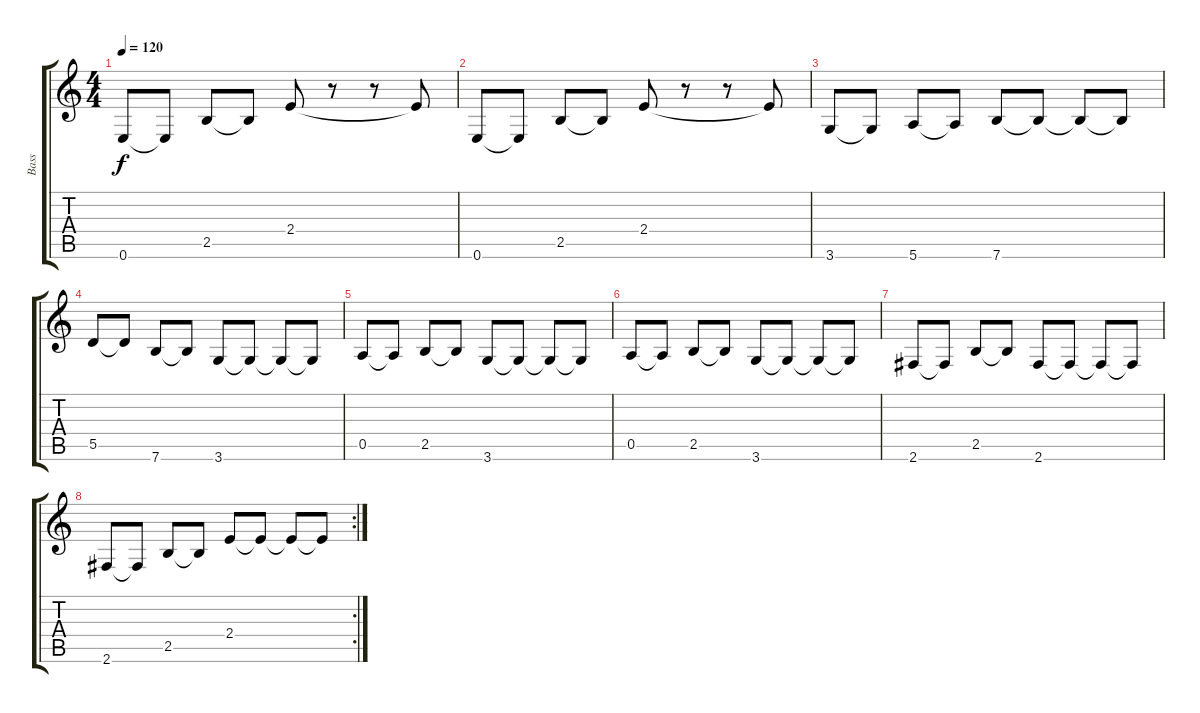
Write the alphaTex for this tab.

\track ("Bass" "Bass") {instrument acousticbass}
\staff {score tabs}
\tuning (E4 B3 G3 D3 A2 E2) {hide}
\ts (4 4)
\tempo 120
\clef g2
\ks c
0.6.8{dy f instrument acousticbass} 0.6{t}.8 2.5.8 2.5{t}.8 2.4.8 r.8 r.8 2.4{t}.8 |
0.6.8 0.6{t}.8 2.5.8 2.5{t}.8 2.4.8 r.8 r.8 2.4{t}.8 |
3.6.8 3.6{t}.8 5.6.8 5.6{t}.8 7.6.8 7.6{t}.8 7.6{t}.8 7.6{t}.8 |
5.5.8 5.5{t}.8 7.6.8 7.6{t}.8 3.6.8 3.6{t}.8 3.6{t}.8 3.6{t}.8 |
0.5.8 0.5{t}.8 2.5.8 2.5{t}.8 3.6.8 3.6{t}.8 3.6{t}.8 3.6{t}.8 |
0.5.8 0.5{t}.8 2.5.8 2.5{t}.8 3.6.8 3.6{t}.8 3.6{t}.8 3.6{t}.8 |
2.6.8 2.6{t}.8 2.5.8 2.5{t}.8 2.6.8 2.6{t}.8 2.6{t}.8 2.6{t}.8 |
\rc 2
2.6.8 2.6{t}.8 2.5.8 2.5{t}.8 2.4.8 2.4{t}.8 2.4{t}.8 2.4{t}.8
